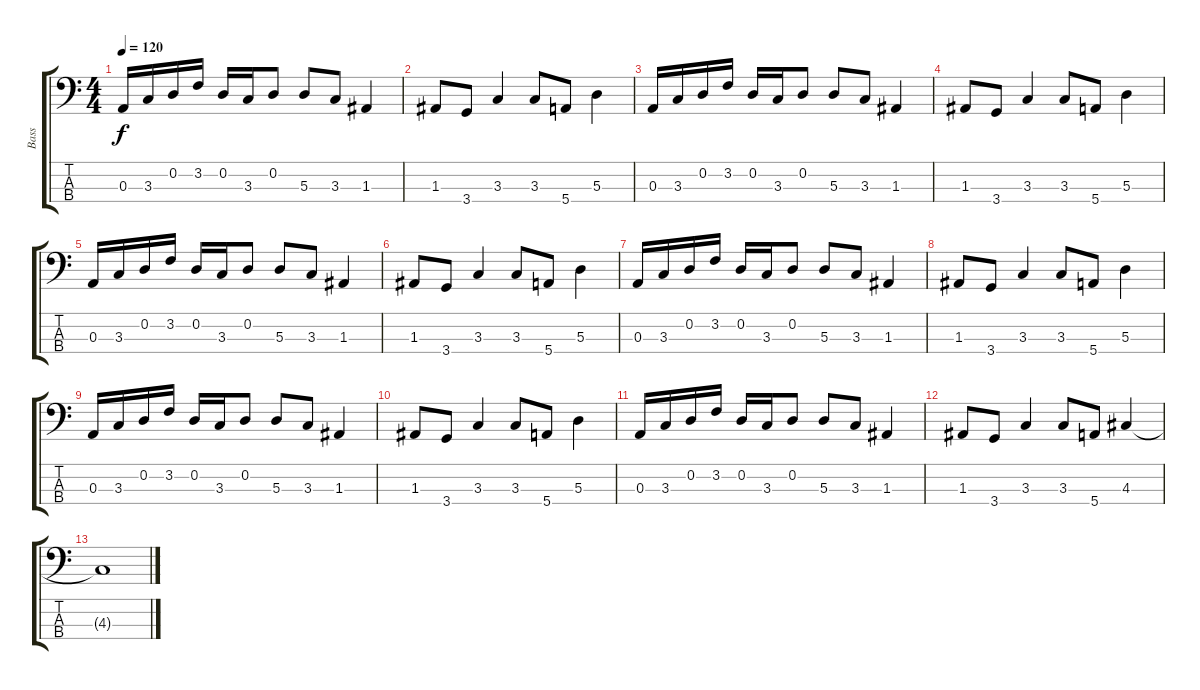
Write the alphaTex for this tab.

\track (" Bass" " Bass") {instrument electricbassfinger}
\staff {score tabs}
\tuning (G2 D2 A1 E1) {hide}
\ts (4 4)
\tempo 120
\clef f4
\ks c
0.3.16{dy f instrument electricbassfinger} 3.3.16 0.2.16 3.2.16 0.2.16 3.3.16 0.2.8 5.3.8 3.3.8 1.3.4 |
1.3.8 3.4.8 3.3.4 3.3.8 5.4.8 5.3.4 |
0.3.16 3.3.16 0.2.16 3.2.16 0.2.16 3.3.16 0.2.8 5.3.8 3.3.8 1.3.4 |
1.3.8 3.4.8 3.3.4 3.3.8 5.4.8 5.3.4 |
0.3.16 3.3.16 0.2.16 3.2.16 0.2.16 3.3.16 0.2.8 5.3.8 3.3.8 1.3.4 |
1.3.8 3.4.8 3.3.4 3.3.8 5.4.8 5.3.4 |
0.3.16 3.3.16 0.2.16 3.2.16 0.2.16 3.3.16 0.2.8 5.3.8 3.3.8 1.3.4 |
1.3.8 3.4.8 3.3.4 3.3.8 5.4.8 5.3.4 |
0.3.16 3.3.16 0.2.16 3.2.16 0.2.16 3.3.16 0.2.8 5.3.8 3.3.8 1.3.4 |
1.3.8 3.4.8 3.3.4 3.3.8 5.4.8 5.3.4 |
0.3.16 3.3.16 0.2.16 3.2.16 0.2.16 3.3.16 0.2.8 5.3.8 3.3.8 1.3.4 |
1.3.8 3.4.8 3.3.4 3.3.8 5.4.8 4.3.4 |
4.3{t}.1
